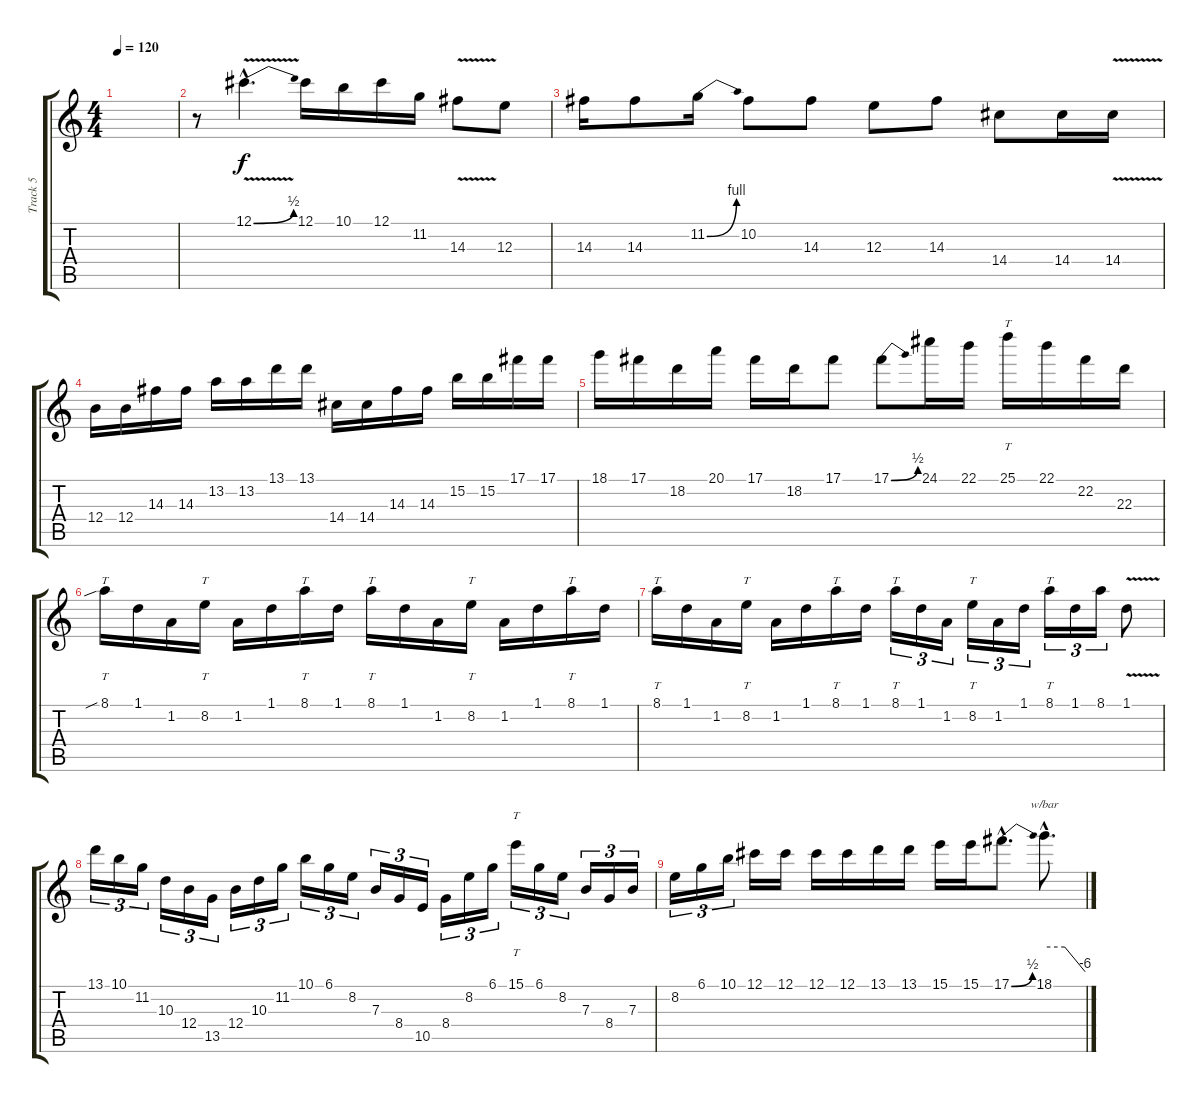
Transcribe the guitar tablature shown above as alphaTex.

\track ("Track 5" "Track 5") {instrument distortionguitar}
\staff {score tabs}
\tuning (Db4 Ab3 E3 B2 Gb2 B1) {hide}
\ts (4 4)
\tempo 120
\clef g2
\ks c
|
r.8{volume 13 instrument distortionguitar} 12.1{be (bend 0 0 60 2) v hac}.4{d} 12.1.16 10.1.16 12.1.16 11.2.16 14.3{v}.8 12.3.8 |
14.3.16 14.3.8 11.2{be (bend 0 0 60 4)}.16 10.2.8 14.3.8 12.3.8 14.3.8 14.4.8 14.4.16 14.4{v}.16 |
12.4.16 12.4.16 14.3.16 14.3.16 13.2.16 13.2.16 13.1.16 13.1.16 14.4.16 14.4.16 14.3.16 14.3.16 15.2.16 15.2.16 17.1.16 17.1.16 |
18.1.16 17.1.16 18.2.16 20.1.16 17.1.16 18.2.16 17.1.8 17.1{be (bend 0 0 60 2)}.8 24.1.16 22.1.16 25.1.16{tt} 22.1.16 22.2.16 22.3.16 |
8.1{sib}.16{tt instrument distortionguitar} 1.1.16 1.2.16 8.2.16{tt} 1.2.16 1.1.16 8.1.16{tt} 1.1.16 8.1.16{tt} 1.1.16 1.2.16 8.2.16{tt} 1.2.16 1.1.16 8.1.16{tt} 1.1.16 |
8.1.16{tt instrument distortionguitar} 1.1.16 1.2.16 8.2.16{tt} 1.2.16 1.1.16 8.1.16{tt} 1.1.16 8.1.16{tt tu (3 2)} 1.1.16{tu (3 2)} 1.2.16{tu (3 2)} 8.2.16{tt tu (3 2)} 1.2.16{tu (3 2)} 1.1.16{tu (3 2)} 8.1.16{tt tu (3 2)} 1.1.16{tu (3 2)} 8.1.16{tu (3 2)} 1.1{v}.8 |
13.1.16{tu (3 2)} 10.1.16{tu (3 2)} 11.2.16{tu (3 2)} 10.3.16{tu (3 2)} 12.4.16{tu (3 2)} 13.5.16{tu (3 2)} 12.4.16{tu (3 2)} 10.3.16{tu (3 2)} 11.2.16{tu (3 2)} 10.1.16{tu (3 2)} 6.1.16{tu (3 2)} 8.2.16{tu (3 2)} 7.3.16{tu (3 2)} 8.4.16{tu (3 2)} 10.5.16{tu (3 2)} 8.4.16{tu (3 2)} 8.2.16{tu (3 2)} 6.1.16{tu (3 2)} 15.1.16{tt tu (3 2)} 6.1.16{tu (3 2)} 8.2.16{tu (3 2)} 7.3.16{tu (3 2)} 8.4.16{tu (3 2)} 7.3.16{tu (3 2)} |
8.2.16{tu (3 2)} 6.1.16{tu (3 2)} 10.1.16{tu (3 2)} 12.1.16 12.1.16 12.1.16 12.1.16 13.1.16 13.1.16 15.1.16 15.1.16 17.1{be (bend 0 0 60 2) hac}.8{d} 18.1{hac}.8{d tbe (custom default 0 0 30 0 60 -24)}
